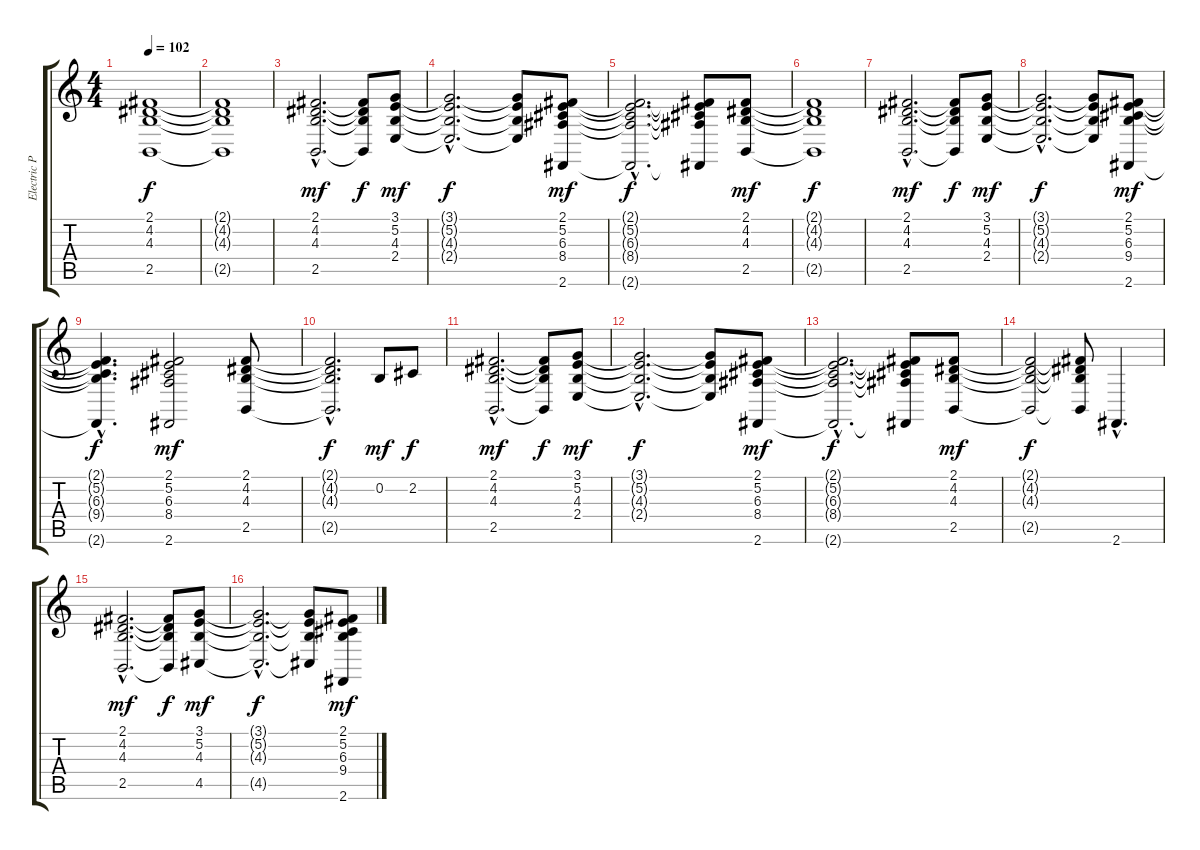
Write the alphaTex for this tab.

\track ("Electric Piano" "Electric P") {instrument electricpiano1}
\staff {score tabs}
\tuning (E4 B3 G3 D3 A2 E2) {hide}
\ts (4 4)
\tempo 102
\clef g2
\ks c
(2.1{t} 4.2{t} 4.3{t} 2.5{t}).1{dy f} |
(2.1{t} 4.2{t} 4.3{t} 2.5{t}).1 |
(2.1{hac} 4.2{hac} 4.3{hac} 2.5{hac}).2{d dy mf} (2.1{t} 4.2{t} 4.3{t} 2.5{t}).8{dy f} (3.1 5.2 4.3 2.4).8{dy mf} |
(3.1{hac t} 5.2{hac t} 4.3{hac t} 2.4{hac t}).2{d dy f} (3.1{t} 5.2{t} 4.3{t} 2.4{t}).8 (2.1 5.2 6.3 8.4 2.6).8{dy mf} |
(2.1{hac t} 5.2{hac t} 6.3{hac t} 8.4{hac t} 2.6{hac t}).2{d dy f} (2.1{t} 5.2{t} 6.3{t} 8.4{t} 2.6{t}).8 (2.1 4.2 4.3 2.5).8{dy mf} |
(2.1{t} 4.2{t} 4.3{t} 2.5{t}).1{dy f} |
(2.1{hac} 4.2{hac} 4.3{hac} 2.5{hac}).2{d dy mf} (2.1{t} 4.2{t} 4.3{t} 2.5{t}).8{dy f} (3.1 5.2 4.3 2.4).8{dy mf} |
(3.1{hac t} 5.2{hac t} 4.3{hac t} 2.4{hac t}).2{d dy f} (3.1{t} 5.2{t} 4.3{t} 2.4{t}).8 (2.1 5.2 6.3 9.4 2.6).8{dy mf} |
(2.1{hac t} 5.2{hac t} 6.3{hac t} 9.4{hac t} 2.6{hac t}).4{d dy f} (2.1 5.2 6.3 8.4 2.6).2{dy mf} (2.1 4.2 4.3 2.5).8 |
(2.1{t} 4.2{t} 4.3{hac t} 2.5{t}).2{d dy f} 0.2.8{dy mf} 2.2.8{dy f} |
(2.1{hac} 4.2{hac} 4.3{hac} 2.5{hac}).2{d dy mf} (2.1{t} 4.2{t} 4.3{t} 2.5{t}).8{dy f} (3.1 5.2 4.3 2.4).8{dy mf} |
(3.1{hac t} 5.2{hac t} 4.3{hac t} 2.4{hac t}).2{d dy f} (3.1{t} 5.2{t} 4.3{t} 2.4{t}).8 (2.1 5.2 6.3 8.4 2.6).8{dy mf} |
(2.1{hac t} 5.2{hac t} 6.3{hac t} 8.4{hac t} 2.6{hac t}).2{d dy f} (2.1{t} 5.2{t} 6.3{t} 8.4{t} 2.6{t}).8 (2.1 4.2 4.3 2.5).8{dy mf} |
(2.1{t} 4.2{t} 4.3{t} 2.5{t}).2{dy f} (2.1{t} 4.2{t} 4.3{t} 2.5{t}).8 2.6{hac}.4{d} |
(2.1{hac} 4.2{hac} 4.3{hac} 2.5{hac}).2{d dy mf} (2.1{t} 4.2{t} 4.3{t} 2.5{t}).8{dy f} (3.1 5.2 4.3 4.5).8{dy mf} |
(3.1{hac t} 5.2{hac t} 4.3{hac t} 4.5{hac t}).2{d dy f} (3.1{t} 5.2{t} 4.3{t} 4.5{t}).8 (2.1 5.2 6.3 9.4 2.6).8{dy mf}
